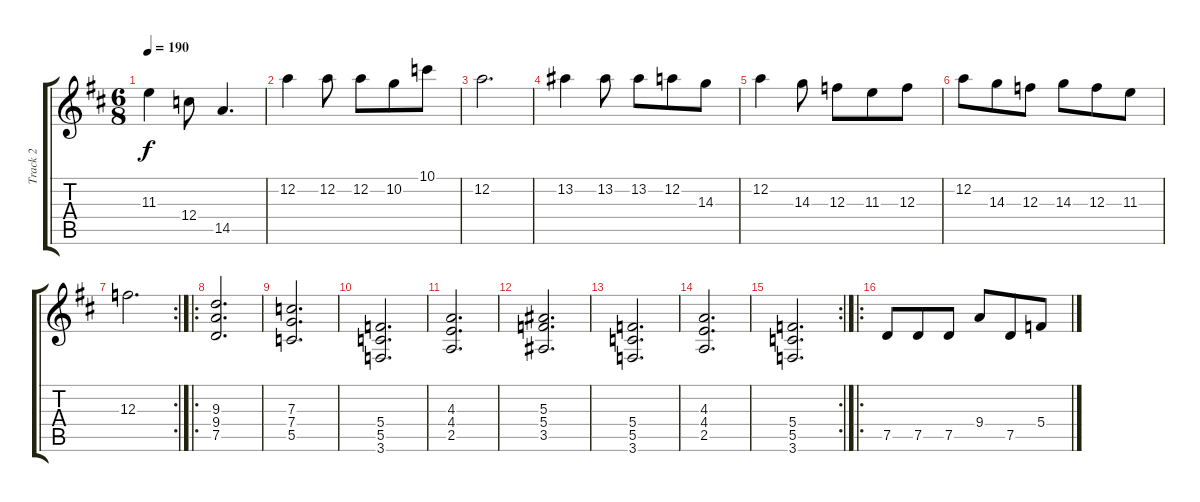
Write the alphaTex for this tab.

\track ("Track 2" "Track 2") {instrument distortionguitar}
\staff {score tabs}
\tuning (D4 A3 F3 C3 G2 D2) {hide}
\ts (6 8)
\tempo 190
\clef g2
\ks d
11.3.4{dy f} 12.4.8 14.5.4{d} |
12.2.4 12.2.8 12.2.8 10.2.8 10.1.8 |
12.2.2{d} |
13.2.4 13.2.8 13.2.8 12.2.8 14.3.8 |
12.2.4 14.3.8 12.3.8 11.3.8 12.3.8 |
12.2.8 14.3.8 12.3.8 14.3.8 12.3.8 11.3.8 |
\rc 2
12.3.2{d} |
\ro
(9.3 9.4 7.5).2{d} |
(7.3 7.4 5.5).2{d} |
(5.4 5.5 3.6).2{d} |
(4.3 4.4 2.5).2{d} |
(5.3 5.4 3.5).2{d} |
(5.4 5.5 3.6).2{d} |
(4.3 4.4 2.5).2{d} |
\rc 2
(5.4 5.5 3.6).2{d} |
\ro
7.5.8 7.5.8 7.5.8 9.4.8 7.5.8 5.4.8
